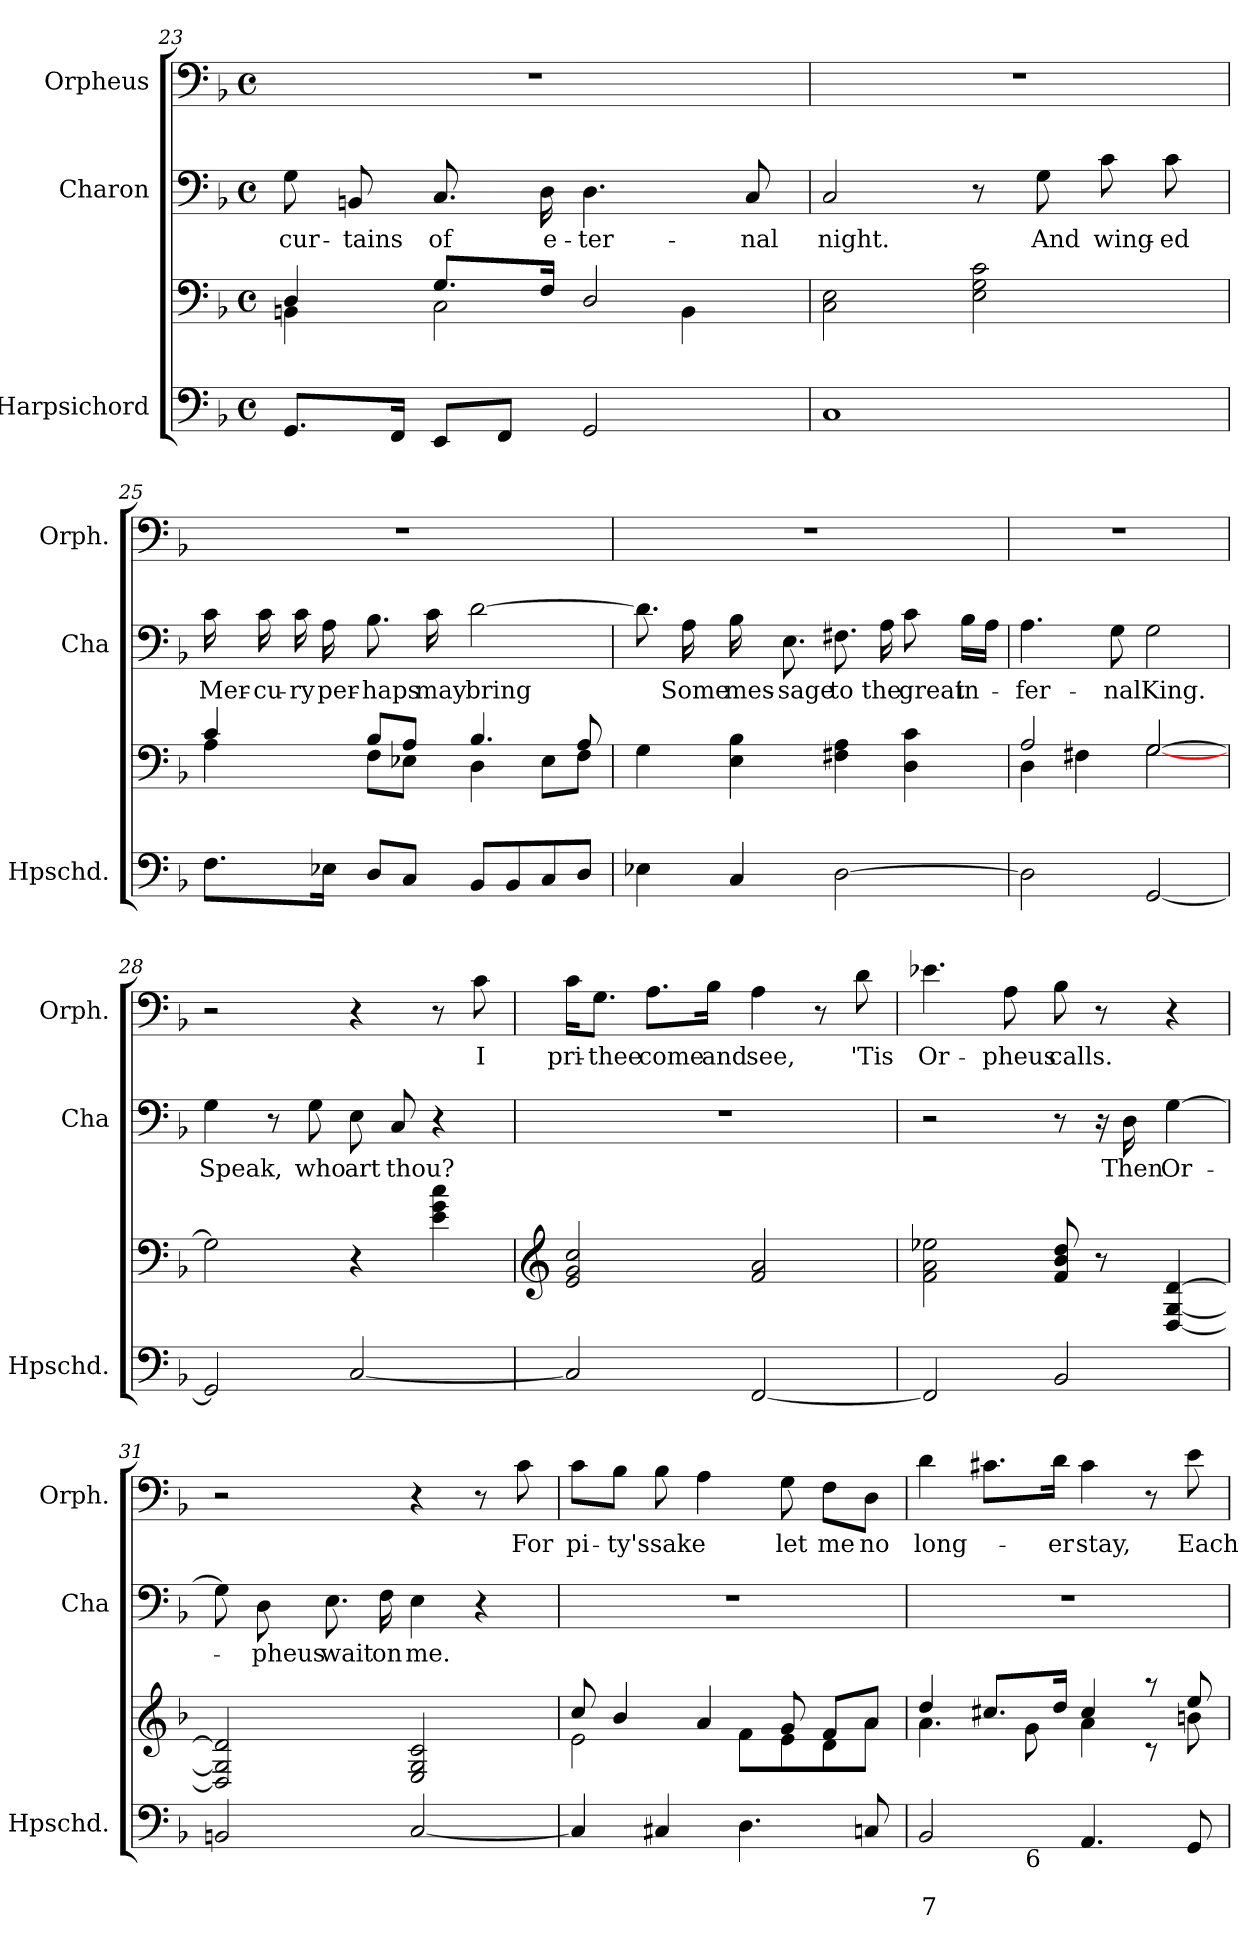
**kern	**text	**text	**kern	**kern	**text	**kern	**text
*part3	*part3	*part3	*part3	*part2	*part2	*part1	*part1
*staff4	*staff4	*staff4	*staff3	*staff2	*staff2	*staff1	*staff1
*I"Harpsichord	*	*	*	*I"Charon	*	*I"Orpheus	*
*I'Hpschd.	*	*	*	*I'Cha	*	*I'Orph.	*
*clefF4	*	*	*clefF4	*clefF4	*	*clefF4	*
*k[b-]	*	*	*k[b-]	*k[b-]	*	*k[b-]	*
*F:	*	*	*F:	*F:	*	*F:	*
*M4/4	*	*	*M4/4	*M4/4	*	*M4/4	*
*met(c)	*	*	*met(c)	*met(c)	*	*met(c)	*
=23	=23	=23	=23	=23	=23	=23	=23
*	*	*	*^	*	*	*	*
!	!	!	!	!	!	!LO:LY:b	!	!
8.GG/L	.	.	4D/	4BBn\	8G\	cur-	1r	.
!	!	!	!	!	!	!LO:LY:b	!	!
.	.	.	.	.	8BBn/	-tains	.	.
16FF/Jk	.	.	.	.	.	.	.	.
!	!	!	!	!	!	!LO:LY:b	!	!
8EE/L	.	.	8.G/L	2C\	8.C/	of	.	.
8FF/J	.	.	.	.	.	.	.	.
!	!	!	!	!	!	!LO:LY:b	!	!
.	.	.	16F/Jk	.	16D\	e-	.	.
!	!	!	!	!	!	!LO:LY:b	!	!
2GG/	.	.	2D/	.	4.D\	-ter-	.	.
.	.	.	.	4BB\	.	.	.	.
!	!	!	!	!	!	!LO:LY:b	!	!
.	.	.	.	.	8C/	-nal	.	.
*	*	*	*v	*v	*	*	*	*
=24	=24	=24	=24	=24	=24	=24	=24
!	!	!	!	!	!LO:LY:b	!	!
1C	.	.	2C\ 2E\	2C/	night.	1r	.
.	.	.	2E\ 2G\ 2c\	8r	.	.	.
!	!	!	!	!	!LO:LY:b	!	!
.	.	.	.	8G\	And	.	.
!	!	!	!	!	!LO:LY:b	!	!
.	.	.	.	8c\	wing-	.	.
!	!	!	!	!	!LO:LY:b	!	!
.	.	.	.	8c\	-ed	.	.
!!LO:LB:g=z
=25	=25	=25	=25	=25	=25	=25	=25
*	*	*	*^	*	*	*	*
!	!	!	!	!	!	!LO:LY:b	!	!
8.F\L	.	.	4c/	4A\	16c\	Mer-	1r	.
!	!	!	!	!	!	!LO:LY:b	!	!
.	.	.	.	.	16c\	-cu-	.	.
!	!	!	!	!	!	!LO:LY:b	!	!
.	.	.	.	.	16c\	-ry	.	.
!	!	!	!	!	!	!LO:LY:b	!	!
16E-X\Jk	.	.	.	.	16A\	per-	.	.
!	!	!	!	!	!	!LO:LY:b	!	!
8D/L	.	.	8B-/L	8F\L	8.B-\	-haps	.	.
8C/J	.	.	8A/J	8E-X\J	.	.	.	.
!	!	!	!	!	!	!LO:LY:b	!	!
.	.	.	.	.	16c\	may	.	.
!	!	!	!	!	!	!LO:LY:b	!	!
8BB-/L	.	.	4.B-/	4D\	[2d\	bring	.	.
8BB-/	.	.	.	.	.	.	.	.
8C/	.	.	.	8E-\L	.	.	.	.
8D/J	.	.	8A/	8F\J	.	.	.	.
*	*	*	*v	*v	*	*	*	*
=26	=26	=26	=26	=26	=26	=26	=26
4E-X\	.	.	4G\	8.d\]	.	1r	.
!	!	!	!	!	!LO:LY:b	!	!
.	.	.	.	16A\	Some	.	.
!	!	!	!	!	!LO:LY:b	!	!
4C/	.	.	4E\ 4B-\	16B-\	mes-	.	.
!	!	!	!	!	!LO:LY:b	!	!
.	.	.	.	8.E\	-sage	.	.
!	!	!	!	!	!LO:LY:b	!	!
[2D\	.	.	4F#X\ 4A\	8.F#X\	to	.	.
!	!	!	!	!	!LO:LY:b	!	!
.	.	.	.	16A\	the	.	.
!	!	!	!	!	!LO:LY:b	!	!
.	.	.	4D\ 4c\	8c\	great	.	.
!	!	!	!	!	!LO:LY:b	!	!
.	.	.	.	16B-\LL	in-	.	.
.	.	.	.	16A\JJ	.	.	.
=27	=27	=27	=27	=27	=27	=27	=27
*	*	*	*^	*	*	*	*
!	!	!	!	!	!	!LO:LY:b	!	!
2D\]	.	.	2A/	4D\	4.A\	-fer-	1r	.
.	.	.	.	4F#X\	.	.	.	.
!	!	!	!	!	!	!LO:LY:b	!	!
.	.	.	.	.	8G\	-nal	.	.
!	!	!	!	!	!	!LO:LY:b	!	!
[2GG/	.	.	[>2G/	[<2G\	2G\	King.	.	.
!!LO:LB:g=z
=28	=28	=28	=28	=28	=28	=28	=28	=28
!	!	!	!	!	!	!LO:LY:b	!	!
*	*	*	*v	*v	*	*	*	*
2GG/]	.	.	2G\]	4G\	Speak,	2r	.
.	.	.	.	8r	.	.	.
!	!	!	!	!	!LO:LY:b	!	!
.	.	.	.	8G\	who	.	.
!	!	!	!	!	!LO:LY:b	!	!
[2C/	.	.	4r	8E\	art	4r	.
!	!	!	!	!	!LO:LY:b	!	!
.	.	.	.	8C/	thou?	.	.
.	.	.	4e\ 4g\ 4cc\	4r	.	8r	.
!	!	!	!	!	!	!	!LO:LY:b
.	.	.	.	.	.	8c\	I
=29	=29	=29	=29	=29	=29	=29	=29
*	*	*	*clefG2	*	*	*	*
!	!	!	!	!	!	!	!LO:LY:b
2C/]	.	.	2e/ 2g/ 2cc/	1r	.	16c\KL	pri-
!	!	!	!	!	!	!	!LO:LY:b
.	.	.	.	.	.	8.G\J	-thee
!	!	!	!	!	!	!	!LO:LY:b
.	.	.	.	.	.	8.A\L	come
!	!	!	!	!	!	!	!LO:LY:b
.	.	.	.	.	.	16B-\Jk	and
!	!	!	!	!	!	!	!LO:LY:b
[2FF/	.	.	2f/ 2a/	.	.	4A\	see,
.	.	.	.	.	.	8r	.
!	!	!	!	!	!	!	!LO:LY:b
.	.	.	.	.	.	8d\	'Tis
=30	=30	=30	=30	=30	=30	=30	=30
!	!	!	!	!	!	!	!LO:LY:b
2FF/]	.	.	2f\ 2a\ 2ee-X\	2r	.	4.e-X\	Or-
!	!	!	!	!	!	!	!LO:LY:b
.	.	.	.	.	.	8A\	-pheus
!	!	!	!	!	!	!	!LO:LY:b
2BB-/	.	.	8f/ 8b-/ 8dd/	8r	.	8B-\	calls.
.	.	.	8r	16r	.	8r	.
!	!	!	!	!	!LO:LY:b	!	!
.	.	.	.	16D\	Then	.	.
!	!	!	!	!	!LO:LY:b	!	!
.	.	.	[4D/ [4G/ [4d/	[4G\	Or-	4r	.
!!LO:PB:g=z
=31	=31	=31	=31	=31	=31	=31	=31
2BBn/	.	.	2D/] 2G/] 2d/]	8G\]	.	2r	.
!	!	!	!	!	!LO:LY:b	!	!
.	.	.	.	8D\	-pheus	.	.
!	!	!	!	!	!LO:LY:b	!	!
.	.	.	.	8.E\	wait	.	.
!	!	!	!	!	!LO:LY:b	!	!
.	.	.	.	16F\	on	.	.
!	!	!	!	!	!LO:LY:b	!	!
[2C/	.	.	2E/ 2G/ 2c/	4E\	me.	4r	.
.	.	.	.	4r	.	8r	.
!	!	!	!	!	!	!	!LO:LY:b
.	.	.	.	.	.	8c\	For
=32	=32	=32	=32	=32	=32	=32	=32
*	*	*	*^	*	*	*	*
!	!	!	!	!	!	!	!	!LO:LY:b
4C/]	.	.	8cc/	2e\	1r	.	8c\L	pi-
!	!	!	!	!	!	!	!	!LO:LY:b
.	.	.	4b-/	.	.	.	8B-\J	-ty's
!	!	!	!	!	!	!	!	!LO:LY:b
4C#X/	.	.	.	.	.	.	8B-\	sake
.	.	.	4a/	.	.	.	4A\	.
4.D\	.	.	.	8f\L	.	.	.	.
!	!	!	!	!	!	!	!	!LO:LY:b
.	.	.	8g/	8e\	.	.	8G\	let
!	!	!	!	!	!	!	!	!LO:LY:b
.	.	.	8f/L	8d\	.	.	8F\L	me
!	!	!	!	!	!	!	!	!LO:LY:b
8Cn/	.	.	8a/J	8a\J	.	.	8D\J	no
=33	=33	=33	=33	=33	=33	=33	=33	=33
!	!	!LO:LY:b	!	!	!	!	!	!LO:LY:b
*^	*	*	*	*	*	*	*	*
2BB-/	4.ryy	.	7	4dd/	4.a\	1r	.	4d\	long-
.	.	.	.	8.cc#X/L	.	.	.	8.c#X\L	.
!	!LO:TX:b:t=6	!	!	!	!	!	!	!	!
.	2ryy	.	.	.	8g\	.	.	.	.
!	!	!	!	!	!	!	!	!	!LO:LY:b
.	.	.	.	16dd/Jk	.	.	.	16d\Jk	-er
!	!	!	!	!	!	!	!	!	!LO:LY:b
4.AA/	.	.	.	4cc#/	4a\	.	.	4c#\	stay,
.	.	.	.	8raa	8rc	.	.	8r	.
!	!	!	!	!	!	!	!	!	!LO:LY:b
8GG/	8ryy	.	.	8ee/	8bn\	.	.	8e\	Each
*v	*v	*	*	*	*	*	*	*	*
*	*	*	*v	*v	*	*	*	*
=	=	=	=	=	=	=	=
*-	*-	*-	*-	*-	*-	*-	*-
